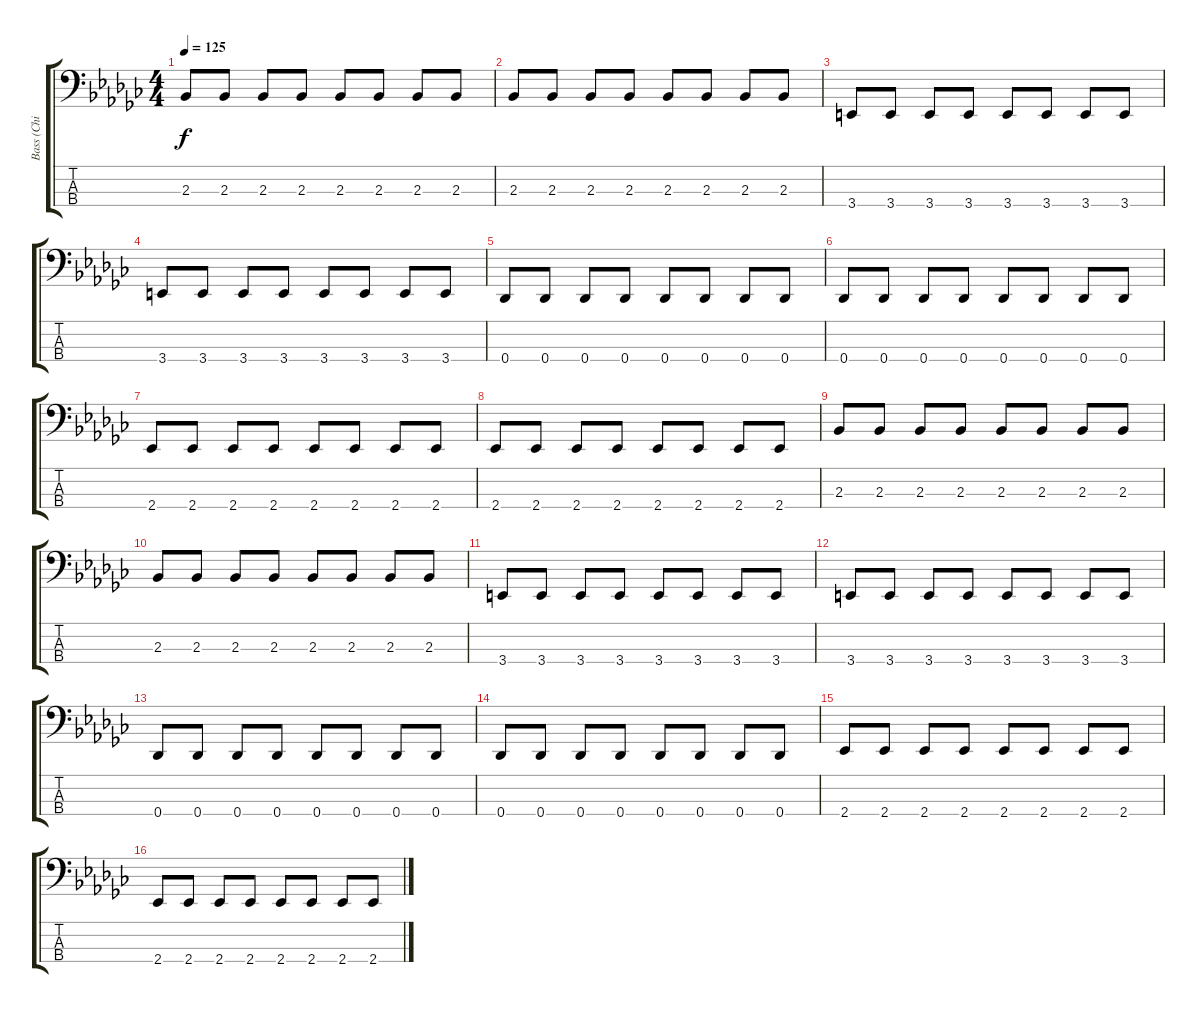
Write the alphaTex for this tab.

\track ("Bass (Chi Cheng)" "Bass (Chi ") {instrument fretlessbass}
\staff {score tabs}
\tuning (Gb2 Db2 Ab1 Db1) {hide}
\ts (4 4)
\tempo 125
\clef f4
\ks gb
2.3.8{dy f} 2.3.8 2.3.8 2.3.8 2.3.8 2.3.8 2.3.8 2.3.8 |
2.3.8 2.3.8 2.3.8 2.3.8 2.3.8 2.3.8 2.3.8 2.3.8 |
3.4.8 3.4.8 3.4.8 3.4.8 3.4.8 3.4.8 3.4.8 3.4.8 |
3.4.8 3.4.8 3.4.8 3.4.8 3.4.8 3.4.8 3.4.8 3.4.8 |
0.4.8 0.4.8 0.4.8 0.4.8 0.4.8 0.4.8 0.4.8 0.4.8 |
0.4.8 0.4.8 0.4.8 0.4.8 0.4.8 0.4.8 0.4.8 0.4.8 |
2.4.8 2.4.8 2.4.8 2.4.8 2.4.8 2.4.8 2.4.8 2.4.8 |
2.4.8 2.4.8 2.4.8 2.4.8 2.4.8 2.4.8 2.4.8 2.4.8 |
2.3.8 2.3.8 2.3.8 2.3.8 2.3.8 2.3.8 2.3.8 2.3.8 |
2.3.8 2.3.8 2.3.8 2.3.8 2.3.8 2.3.8 2.3.8 2.3.8 |
3.4.8 3.4.8 3.4.8 3.4.8 3.4.8 3.4.8 3.4.8 3.4.8 |
3.4.8 3.4.8 3.4.8 3.4.8 3.4.8 3.4.8 3.4.8 3.4.8 |
0.4.8 0.4.8 0.4.8 0.4.8 0.4.8 0.4.8 0.4.8 0.4.8 |
0.4.8 0.4.8 0.4.8 0.4.8 0.4.8 0.4.8 0.4.8 0.4.8 |
2.4.8 2.4.8 2.4.8 2.4.8 2.4.8 2.4.8 2.4.8 2.4.8 |
2.4.8 2.4.8 2.4.8 2.4.8 2.4.8 2.4.8 2.4.8 2.4.8
